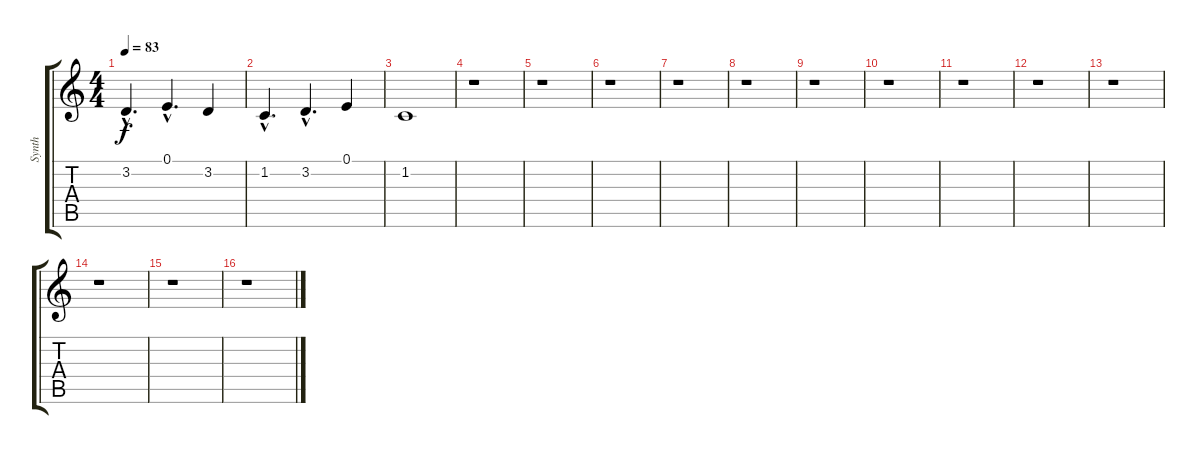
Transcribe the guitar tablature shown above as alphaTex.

\track ("Synth" "Synth") {instrument bassoon}
\staff {score tabs}
\tuning (E4 B3 G3 D3 A2 E2) {hide}
\ts (4 4)
\tempo 83
\clef g2
\ks c
3.2{hac}.4{d dy f} 0.1{hac}.4{d} 3.2.4 |
1.2{hac}.4{d} 3.2{hac}.4{d} 0.1.4 |
1.2.1 |
r.1 |
r.1 |
r.1 |
r.1 |
r.1 |
r.1 |
r.1 |
r.1 |
r.1 |
r.1 |
r.1 |
r.1 |
r.1
